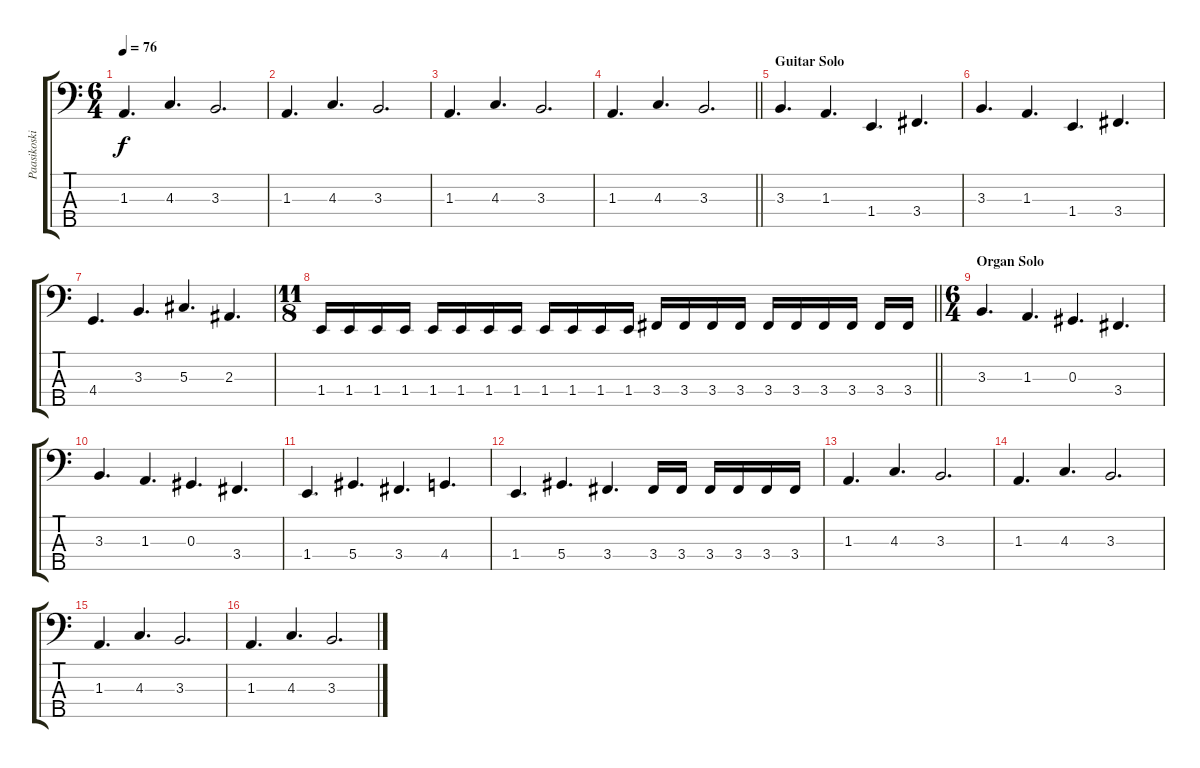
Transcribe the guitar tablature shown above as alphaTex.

\track ("Paasikoski (Bass)" "Paasikoski") {instrument electricbassfinger}
\staff {score tabs}
\tuning (Gb2 Db2 Ab1 Eb1 Bb0) {hide}
\ts (6 4)
\tempo 76
\clef f4
\ks c
1.3.4{d dy f} 4.3.4{d} 3.3.2{d} |
1.3.4{d} 4.3.4{d} 3.3.2{d} |
1.3.4{d} 4.3.4{d} 3.3.2{d} |
\barLineRight lightlight
1.3.4{d} 4.3.4{d} 3.3.2{d} |
\section ("" "Guitar Solo")
3.3.4{d} 1.3.4{d} 1.4.4{d} 3.4.4{d} |
3.3.4{d} 1.3.4{d} 1.4.4{d} 3.4.4{d} |
4.4.4{d} 3.3.4{d} 5.3.4{d} 2.3.4{d} |
\ts (11 8)
\barLineRight lightlight
1.4.16 1.4.16 1.4.16 1.4.16 1.4.16 1.4.16 1.4.16 1.4.16 1.4.16 1.4.16 1.4.16 1.4.16 3.4.16 3.4.16 3.4.16 3.4.16 3.4.16 3.4.16 3.4.16 3.4.16 3.4.16 3.4.16 |
\ts (6 4)
\section ("" "Organ Solo")
3.3.4{d} 1.3.4{d} 0.3.4{d} 3.4.4{d} |
3.3.4{d} 1.3.4{d} 0.3.4{d} 3.4.4{d} |
1.4.4{d} 5.4.4{d} 3.4.4{d} 4.4.4{d} |
1.4.4{d} 5.4.4{d} 3.4.4{d} 3.4.16 3.4.16 3.4.16 3.4.16 3.4.16 3.4.16 |
1.3.4{d} 4.3.4{d} 3.3.2{d} |
1.3.4{d} 4.3.4{d} 3.3.2{d} |
1.3.4{d} 4.3.4{d} 3.3.2{d} |
1.3.4{d} 4.3.4{d} 3.3.2{d}
